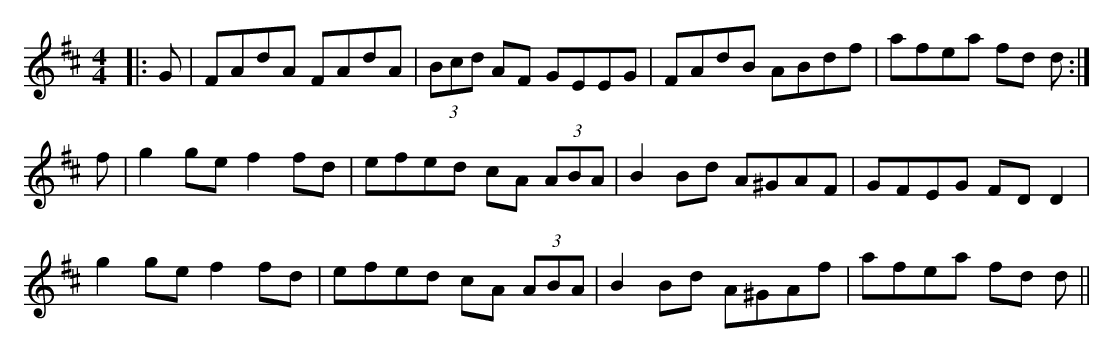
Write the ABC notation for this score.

X:1
M:4/4
K:D
|:G|FAdA FAdA|(3Bcd AF GEEG|FAdB ABdf|afea fd d:|
f|g2 ge f2 fd|efed cA (3ABA|B2 Bd A^GAF|GFEG FD D2|
g2 ge f2 fd|efed cA (3ABA|B2 Bd A^GAf|afea fd d||
